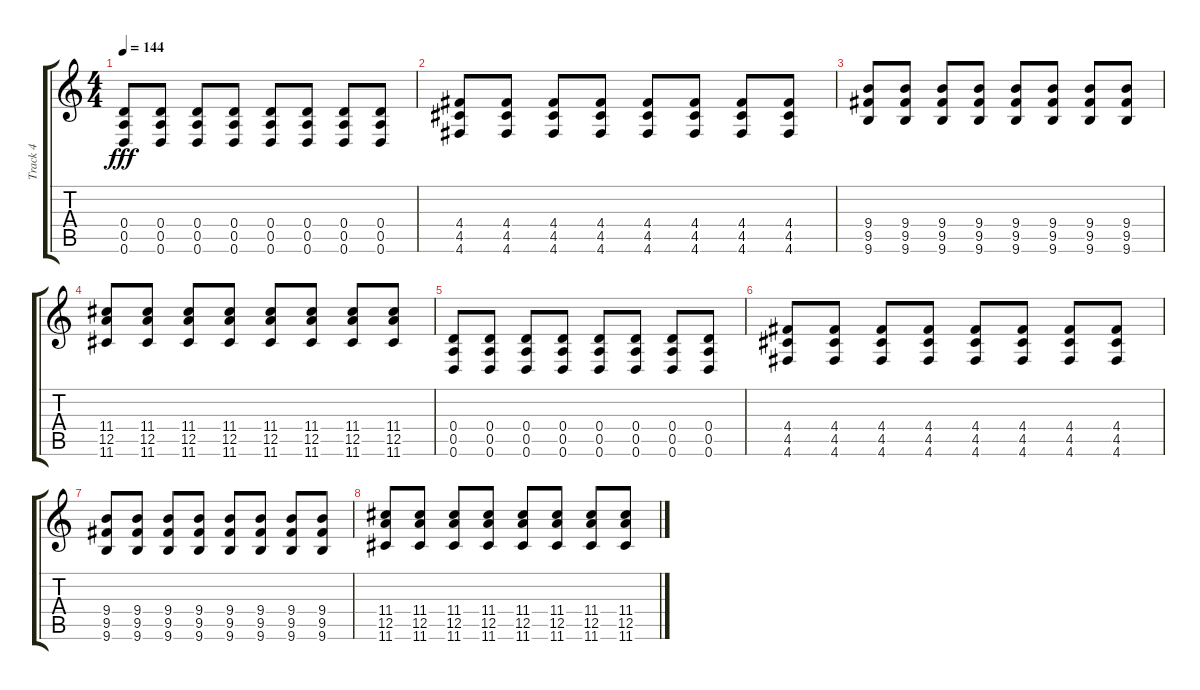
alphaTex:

\track ("Track 4" "Track 4") {instrument overdrivenguitar}
\staff {score tabs}
\tuning (E4 B3 G3 D3 A2 D2) {hide}
\ts (4 4)
\tempo 144
\clef g2
\ks c
(0.4 0.5 0.6).8{dy fff} (0.4 0.5 0.6).8 (0.4 0.5 0.6).8 (0.4 0.5 0.6).8 (0.4 0.5 0.6).8 (0.4 0.5 0.6).8 (0.4 0.5 0.6).8 (0.4 0.5 0.6).8 |
(4.4 4.5 4.6).8 (4.4 4.5 4.6).8 (4.4 4.5 4.6).8 (4.4 4.5 4.6).8 (4.4 4.5 4.6).8 (4.4 4.5 4.6).8 (4.4 4.5 4.6).8 (4.4 4.5 4.6).8 |
(9.4 9.5 9.6).8 (9.4 9.5 9.6).8 (9.4 9.5 9.6).8 (9.4 9.5 9.6).8 (9.4 9.5 9.6).8 (9.4 9.5 9.6).8 (9.4 9.5 9.6).8 (9.4 9.5 9.6).8 |
(11.4 12.5 11.6).8 (11.4 12.5 11.6).8 (11.4 12.5 11.6).8 (11.4 12.5 11.6).8 (11.4 12.5 11.6).8 (11.4 12.5 11.6).8 (11.4 12.5 11.6).8 (11.4 12.5 11.6).8 |
(0.4 0.5 0.6).8 (0.4 0.5 0.6).8 (0.4 0.5 0.6).8 (0.4 0.5 0.6).8 (0.4 0.5 0.6).8 (0.4 0.5 0.6).8 (0.4 0.5 0.6).8 (0.4 0.5 0.6).8 |
(4.4 4.5 4.6).8 (4.4 4.5 4.6).8 (4.4 4.5 4.6).8 (4.4 4.5 4.6).8 (4.4 4.5 4.6).8 (4.4 4.5 4.6).8 (4.4 4.5 4.6).8 (4.4 4.5 4.6).8 |
(9.4 9.5 9.6).8 (9.4 9.5 9.6).8 (9.4 9.5 9.6).8 (9.4 9.5 9.6).8 (9.4 9.5 9.6).8 (9.4 9.5 9.6).8 (9.4 9.5 9.6).8 (9.4 9.5 9.6).8 |
(11.4 12.5 11.6).8 (11.4 12.5 11.6).8 (11.4 12.5 11.6).8 (11.4 12.5 11.6).8 (11.4 12.5 11.6).8 (11.4 12.5 11.6).8 (11.4 12.5 11.6).8 (11.4 12.5 11.6).8
